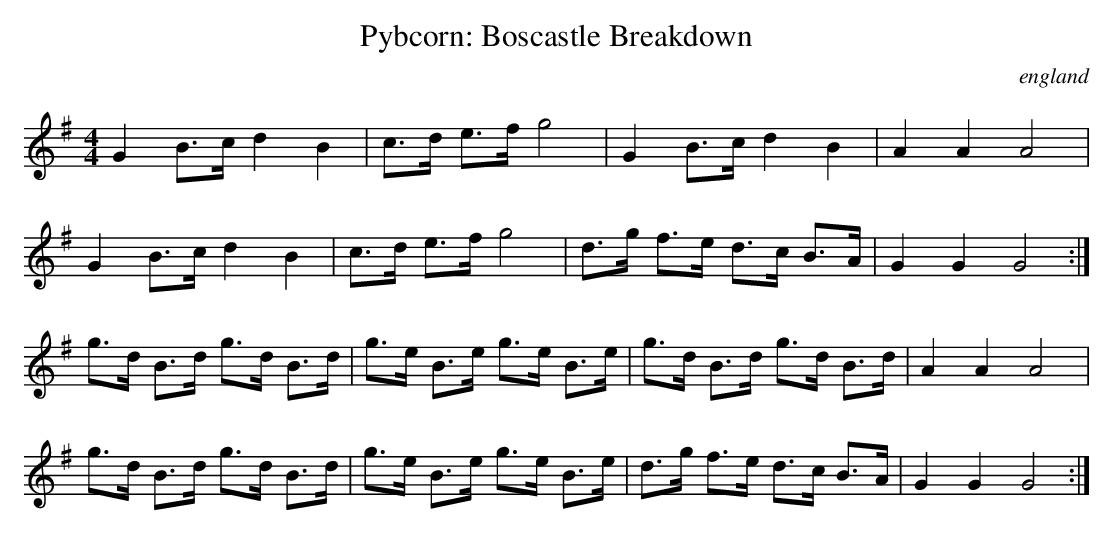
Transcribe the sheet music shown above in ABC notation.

X:1
T:Pybcorn: Boscastle Breakdown
O:england
M:4/4
L:1/8
K:G
G2 B>c d2 B2|c>d e>f g4|G2 B>c d2 B2|A2 A2 A4|
G2 B>c d2 B2|c>d e>f g4|d>g f>e d>c B>A|G2 G2 G4:|
g>d B>d g>d B>d|g>e B>e g>e B>e|g>d B>d g>d B>d|A2 A2 A4|
g>d B>d g>d B>d|g>e B>e g>e B>e|d>g f>e d>c B>A|G2 G2 G4:|
